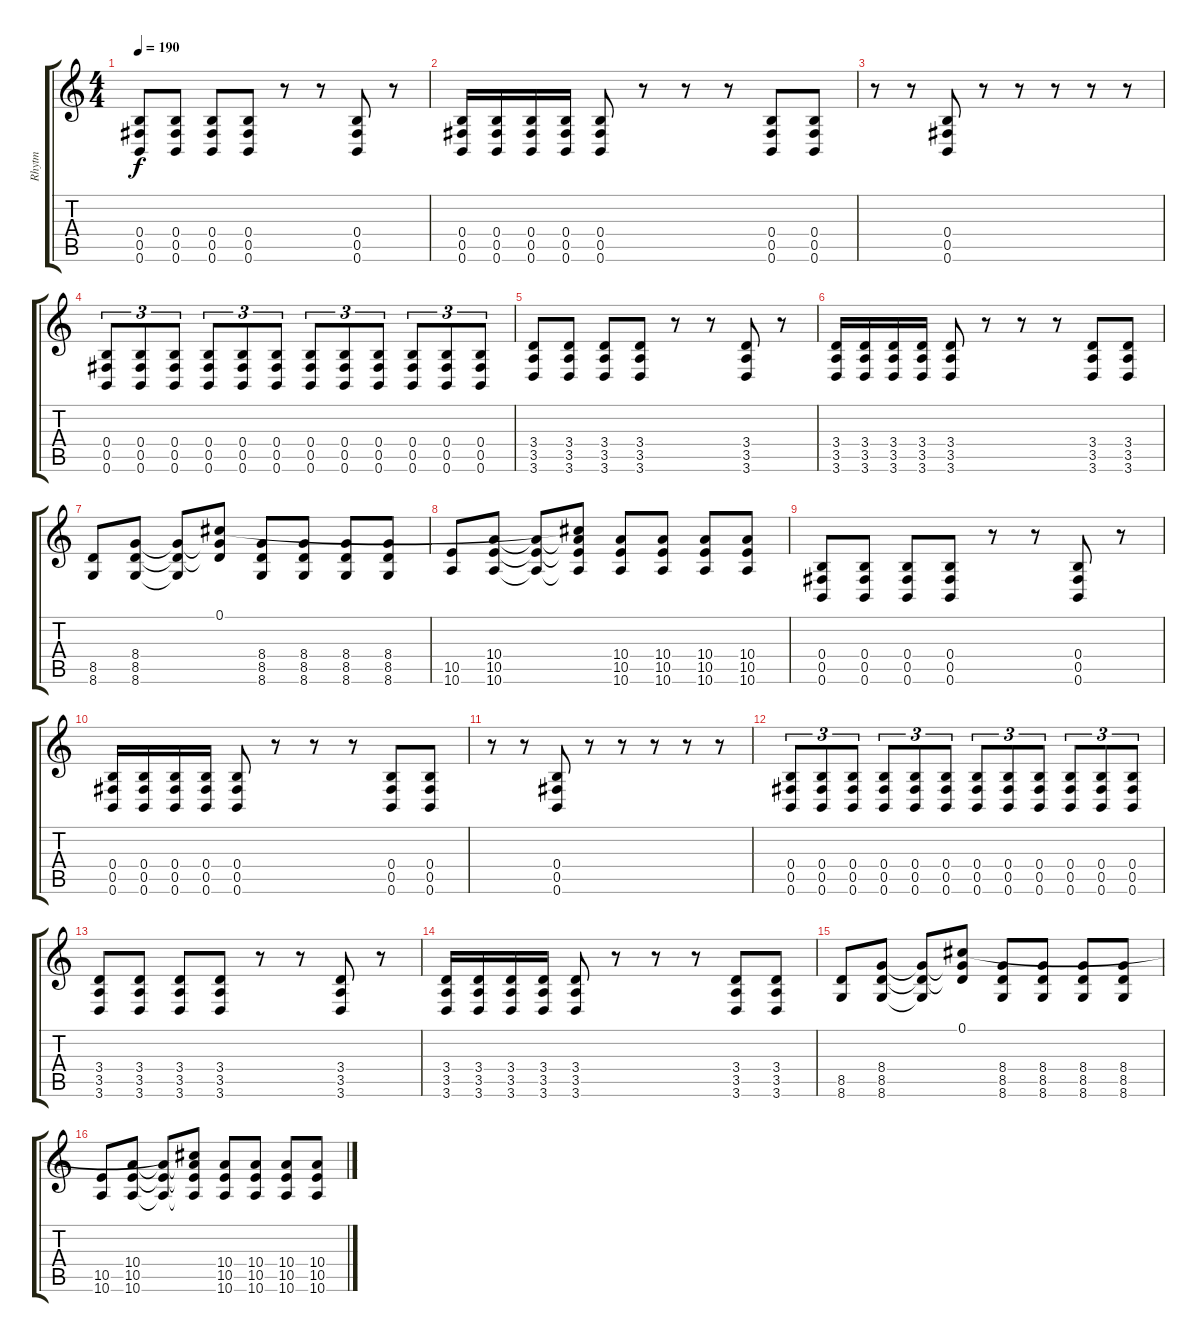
\track ("Rhytm" "Rhytm") {instrument distortionguitar}
\staff {score tabs}
\tuning (Db4 Ab3 E3 B2 Gb2 B1) {hide}
\ts (4 4)
\tempo 190
\clef g2
\ks c
(0.4 0.5 0.6).8{dy f} (0.4 0.5 0.6).8 (0.4 0.5 0.6).8 (0.4 0.5 0.6).8 r.8 r.8 (0.4 0.5 0.6).8 r.8 |
(0.4 0.5 0.6).16 (0.4 0.5 0.6).16 (0.4 0.5 0.6).16 (0.4 0.5 0.6).16 (0.4 0.5 0.6).8 r.8 r.8 r.8 (0.4 0.5 0.6).8 (0.4 0.5 0.6).8 |
r.8 r.8 (0.4 0.5 0.6).8 r.8 r.8 r.8 r.8 r.8 |
(0.4 0.5 0.6).8{tu (3 2)} (0.4 0.5 0.6).8{tu (3 2)} (0.4 0.5 0.6).8{tu (3 2)} (0.4 0.5 0.6).8{tu (3 2)} (0.4 0.5 0.6).8{tu (3 2)} (0.4 0.5 0.6).8{tu (3 2)} (0.4 0.5 0.6).8{tu (3 2)} (0.4 0.5 0.6).8{tu (3 2)} (0.4 0.5 0.6).8{tu (3 2)} (0.4 0.5 0.6).8{tu (3 2)} (0.4 0.5 0.6).8{tu (3 2)} (0.4 0.5 0.6).8{tu (3 2)} |
(3.4 3.5 3.6).8 (3.4 3.5 3.6).8 (3.4 3.5 3.6).8 (3.4 3.5 3.6).8 r.8 r.8 (3.4 3.5 3.6).8 r.8 |
(3.4 3.5 3.6).16 (3.4 3.5 3.6).16 (3.4 3.5 3.6).16 (3.4 3.5 3.6).16 (3.4 3.5 3.6).8 r.8 r.8 r.8 (3.4 3.5 3.6).8 (3.4 3.5 3.6).8 |
(8.5 8.6).8 (8.4 8.5 8.6).8 (8.4{t} 8.5{t} 8.6{t}).8 (0.1 8.4{t} 8.5{t}).8 (8.4 8.5 8.6).8 (8.4 8.5 8.6).8 (8.4 8.5 8.6).8 (8.4 8.5 8.6).8 |
(10.5 10.6).8 (10.4 10.5 10.6).8 (10.4{t} 10.5{t} 10.6{t}).8 (0.1{t} 10.4{t} 10.5{t} 10.6{t}).8 (10.4 10.5 10.6).8 (10.4 10.5 10.6).8 (10.4 10.5 10.6).8 (10.4 10.5 10.6).8 |
(0.4 0.5 0.6).8 (0.4 0.5 0.6).8 (0.4 0.5 0.6).8 (0.4 0.5 0.6).8 r.8 r.8 (0.4 0.5 0.6).8 r.8 |
(0.4 0.5 0.6).16 (0.4 0.5 0.6).16 (0.4 0.5 0.6).16 (0.4 0.5 0.6).16 (0.4 0.5 0.6).8 r.8 r.8 r.8 (0.4 0.5 0.6).8 (0.4 0.5 0.6).8 |
r.8 r.8 (0.4 0.5 0.6).8 r.8 r.8 r.8 r.8 r.8 |
(0.4 0.5 0.6).8{tu (3 2)} (0.4 0.5 0.6).8{tu (3 2)} (0.4 0.5 0.6).8{tu (3 2)} (0.4 0.5 0.6).8{tu (3 2)} (0.4 0.5 0.6).8{tu (3 2)} (0.4 0.5 0.6).8{tu (3 2)} (0.4 0.5 0.6).8{tu (3 2)} (0.4 0.5 0.6).8{tu (3 2)} (0.4 0.5 0.6).8{tu (3 2)} (0.4 0.5 0.6).8{tu (3 2)} (0.4 0.5 0.6).8{tu (3 2)} (0.4 0.5 0.6).8{tu (3 2)} |
(3.4 3.5 3.6).8 (3.4 3.5 3.6).8 (3.4 3.5 3.6).8 (3.4 3.5 3.6).8 r.8 r.8 (3.4 3.5 3.6).8 r.8 |
(3.4 3.5 3.6).16 (3.4 3.5 3.6).16 (3.4 3.5 3.6).16 (3.4 3.5 3.6).16 (3.4 3.5 3.6).8 r.8 r.8 r.8 (3.4 3.5 3.6).8 (3.4 3.5 3.6).8 |
(8.5 8.6).8 (8.4 8.5 8.6).8 (8.4{t} 8.5{t} 8.6{t}).8 (0.1 8.4{t} 8.5{t}).8 (8.4 8.5 8.6).8 (8.4 8.5 8.6).8 (8.4 8.5 8.6).8 (8.4 8.5 8.6).8 |
(10.5 10.6).8 (10.4 10.5 10.6).8 (10.4{t} 10.5{t} 10.6{t}).8 (0.1{t} 10.4{t} 10.5{t} 10.6{t}).8 (10.4 10.5 10.6).8 (10.4 10.5 10.6).8 (10.4 10.5 10.6).8 (10.4 10.5 10.6).8
